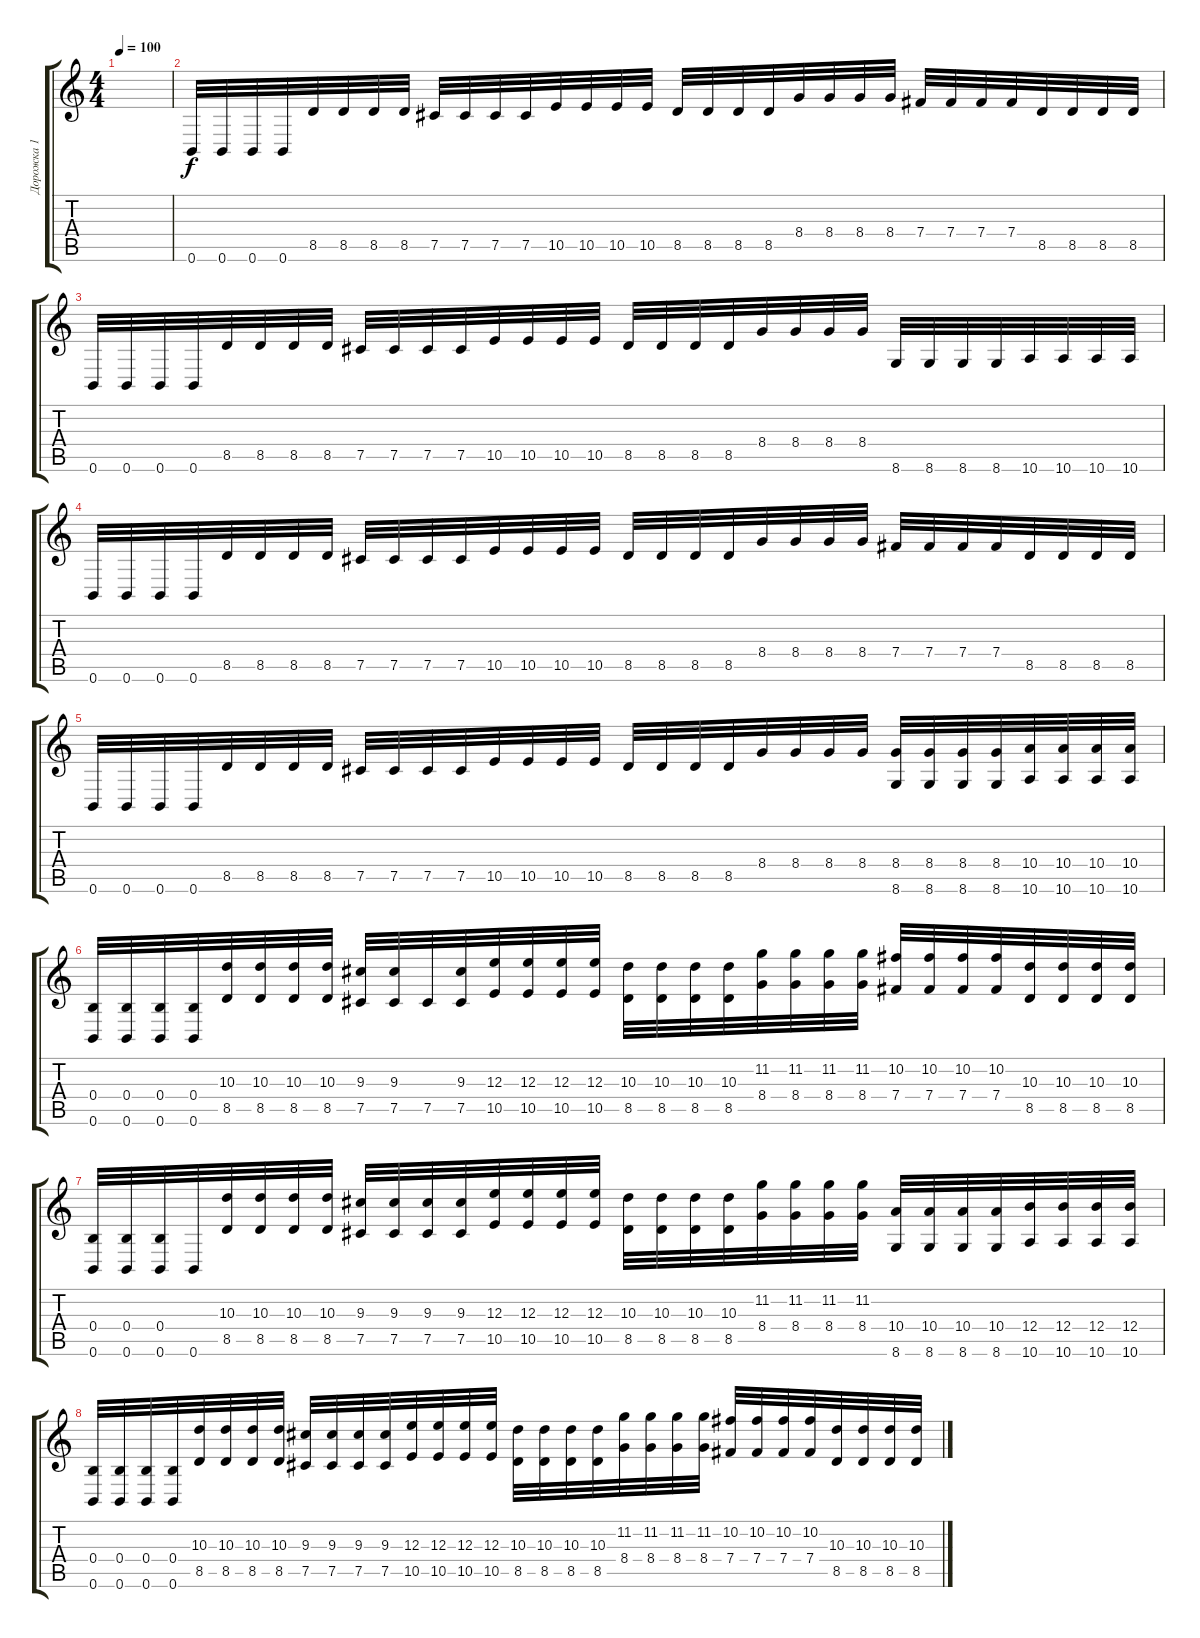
\track ("Дорожка 1" "Дорожка 1") {instrument distortionguitar}
\staff {score tabs}
\tuning (Db4 Ab3 E3 B2 Gb2 B1) {hide}
\ts (4 4)
\tempo 100
\clef g2
\ks c
|
0.6.32 0.6.32 0.6.32 0.6.32 8.5.32 8.5.32 8.5.32 8.5.32 7.5.32 7.5.32 7.5.32 7.5.32 10.5.32 10.5.32 10.5.32 10.5.32 8.5.32 8.5.32 8.5.32 8.5.32 8.4.32 8.4.32 8.4.32 8.4.32 7.4.32 7.4.32 7.4.32 7.4.32 8.5.32 8.5.32 8.5.32 8.5.32 |
0.6.32 0.6.32 0.6.32 0.6.32 8.5.32 8.5.32 8.5.32 8.5.32 7.5.32 7.5.32 7.5.32 7.5.32 10.5.32 10.5.32 10.5.32 10.5.32 8.5.32 8.5.32 8.5.32 8.5.32 8.4.32 8.4.32 8.4.32 8.4.32 8.6.32 8.6.32 8.6.32 8.6.32 10.6.32 10.6.32 10.6.32 10.6.32 |
0.6.32 0.6.32 0.6.32 0.6.32 8.5.32 8.5.32 8.5.32 8.5.32 7.5.32 7.5.32 7.5.32 7.5.32 10.5.32 10.5.32 10.5.32 10.5.32 8.5.32 8.5.32 8.5.32 8.5.32 8.4.32 8.4.32 8.4.32 8.4.32 7.4.32 7.4.32 7.4.32 7.4.32 8.5.32 8.5.32 8.5.32 8.5.32 |
0.6.32 0.6.32 0.6.32 0.6.32 8.5.32 8.5.32 8.5.32 8.5.32 7.5.32 7.5.32 7.5.32 7.5.32 10.5.32 10.5.32 10.5.32 10.5.32 8.5.32 8.5.32 8.5.32 8.5.32 8.4.32 8.4.32 8.4.32 8.4.32 (8.4 8.6).32 (8.4 8.6).32 (8.4 8.6).32 (8.4 8.6).32 (10.4 10.6).32 (10.4 10.6).32 (10.4 10.6).32 (10.4 10.6).32 |
(0.4 0.6).32 (0.4 0.6).32 (0.4 0.6).32 (0.4 0.6).32 (10.3 8.5).32 (10.3 8.5).32 (10.3 8.5).32 (10.3 8.5).32 (9.3 7.5).32 (9.3 7.5).32 7.5.32 (9.3 7.5).32 (12.3 10.5).32 (12.3 10.5).32 (12.3 10.5).32 (12.3 10.5).32 (10.3 8.5).32 (10.3 8.5).32 (10.3 8.5).32 (10.3 8.5).32 (11.2 8.4).32 (11.2 8.4).32 (11.2 8.4).32 (11.2 8.4).32 (10.2 7.4).32 (10.2 7.4).32 (10.2 7.4).32 (10.2 7.4).32 (10.3 8.5).32 (10.3 8.5).32 (10.3 8.5).32 (10.3 8.5).32 |
(0.4 0.6).32 (0.4 0.6).32 (0.4 0.6).32 0.6.32 (10.3 8.5).32 (10.3 8.5).32 (10.3 8.5).32 (10.3 8.5).32 (9.3 7.5).32 (9.3 7.5).32 (9.3 7.5).32 (9.3 7.5).32 (12.3 10.5).32 (12.3 10.5).32 (12.3 10.5).32 (12.3 10.5).32 (10.3 8.5).32 (10.3 8.5).32 (10.3 8.5).32 (10.3 8.5).32 (11.2 8.4).32 (11.2 8.4).32 (11.2 8.4).32 (11.2 8.4).32 (10.4 8.6).32 (10.4 8.6).32 (10.4 8.6).32 (10.4 8.6).32 (12.4 10.6).32 (12.4 10.6).32 (12.4 10.6).32 (12.4 10.6).32 |
(0.4 0.6).32 (0.4 0.6).32 (0.4 0.6).32 (0.4 0.6).32 (10.3 8.5).32 (10.3 8.5).32 (10.3 8.5).32 (10.3 8.5).32 (9.3 7.5).32 (9.3 7.5).32 (9.3 7.5).32 (9.3 7.5).32 (12.3 10.5).32 (12.3 10.5).32 (12.3 10.5).32 (12.3 10.5).32 (10.3 8.5).32 (10.3 8.5).32 (10.3 8.5).32 (10.3 8.5).32 (11.2 8.4).32 (11.2 8.4).32 (11.2 8.4).32 (11.2 8.4).32 (10.2 7.4).32 (10.2 7.4).32 (10.2 7.4).32 (10.2 7.4).32 (10.3 8.5).32 (10.3 8.5).32 (10.3 8.5).32 (10.3 8.5).32
